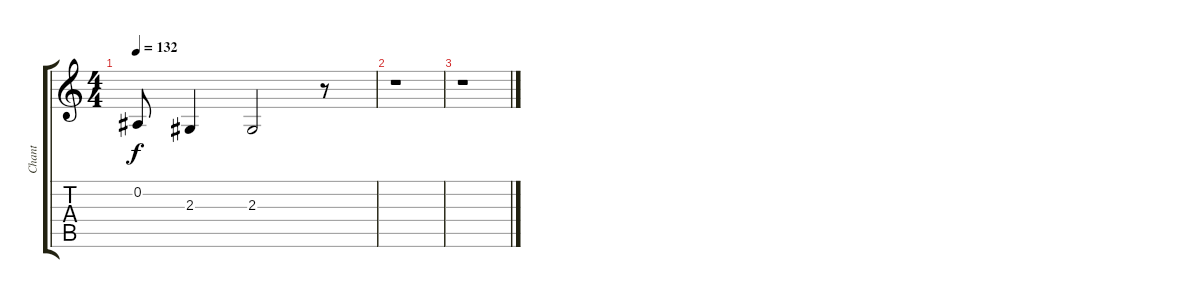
\track ("Chant" "Chant") {instrument clarinet}
\staff {score tabs}
\tuning (Eb4 Bb3 Gb3 Db3 Ab2 Db2) {hide}
\ts (4 4)
\tempo 132
\clef g2
\ks c
0.2{t}.8{dy f} 2.3.4 2.3.2 r.8 |
r.1 |
r.1
